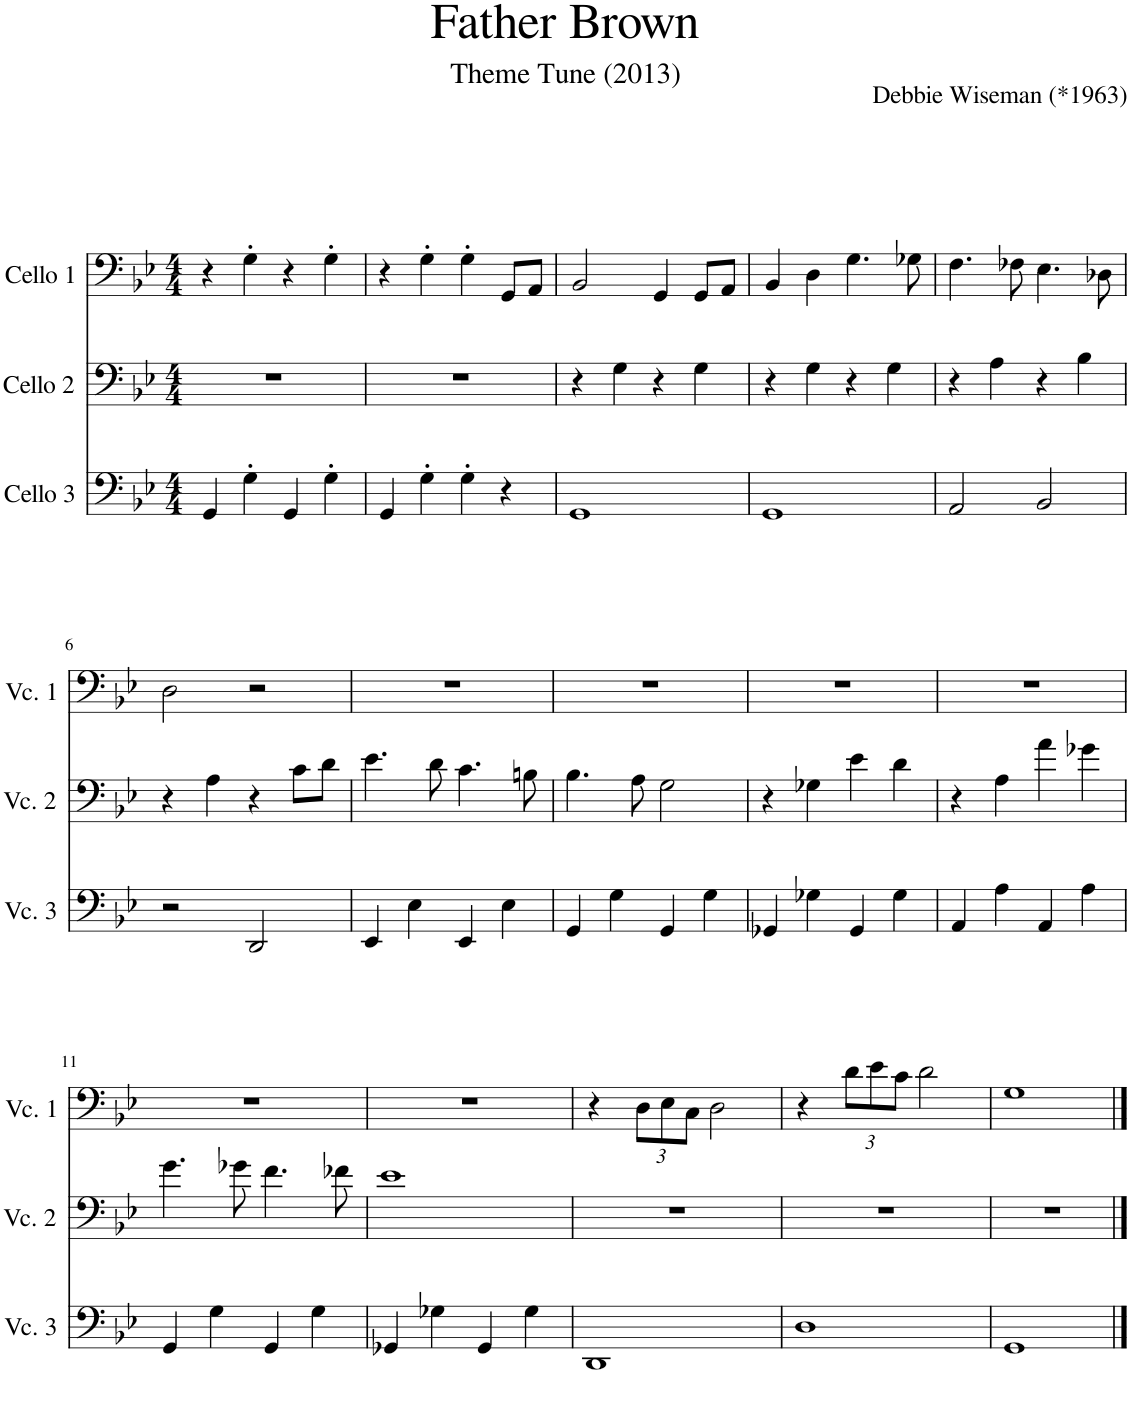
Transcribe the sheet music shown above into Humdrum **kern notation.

**kern	**kern	**kern
*part3	*part2	*part1
*staff3	*staff2	*staff1
*I"Cello 3	*I"Cello 2	*I"Cello 1
*clefF4	*clefF4	*clefF4
*k[b-e-]	*k[b-e-]	*k[b-e-]
*M4/4	*M4/4	*M4/4
=1	=1	=1
4GG/	1r	4r
4G'\	.	4G'\
4GG/	.	4r
4G'\	.	4G'\
=2	=2	=2
4GG/	1r	4r
4G'\	.	4G'\
4G'\	.	4G'\
4r	.	8GG/L
.	.	8AA/J
=3	=3	=3
1GG	4r	2BB-/
.	4G\	.
.	4r	4GG/
.	4G\	8GG/L
.	.	8AA/J
=4	=4	=4
1GG	4r	4BB-/
.	4G\	4D\
.	4r	4.G\
.	4G\	.
.	.	8G-X\
=5	=5	=5
2AA/	4r	4.F\
.	4A\	.
.	.	8F-X\
2BB-/	4r	4.E-\
.	4B-\	.
.	.	8D-X\
!!LO:LB:g=z
=6	=6	=6
2r	4r	2D\
.	4A\	.
2DD/	4r	2r
.	8c\L	.
.	8d\J	.
=7	=7	=7
4EE-/	4.e-\	1r
4E-\	.	.
.	8d\	.
4EE-/	4.c\	.
4E-\	.	.
.	8Bn\	.
=8	=8	=8
4GG/	4.B-\	1r
4G\	.	.
.	8A\	.
4GG/	2G\	.
4G\	.	.
=9	=9	=9
4GG-X/	4r	1r
4G-X\	4G-X\	.
4GG-/	4e-\	.
4G-\	4d\	.
=10	=10	=10
4AA/	4r	1r
4A\	4A\	.
4AA/	4a\	.
4A\	4g-X\	.
!!LO:LB:g=z
=11	=11	=11
4GG/	4.g\	1r
4G\	.	.
.	8g-X\	.
4GG/	4.f\	.
4G\	.	.
.	8f-X\	.
=12	=12	=12
4GG-X/	1e-	1r
4G-X\	.	.
4GG-/	.	.
4G-\	.	.
=13	=13	=13
1DD	1r	4r
*	*	*Xbrackettup
.	.	12D\L
.	.	12E-\
.	.	12C\J
.	.	2D\
=14	=14	=14
1D	1r	4r
.	.	12d\L
.	.	12e-\
.	.	12c\J
.	.	2d\
=15	=15	=15
1GG	1r	1G
==	==	==
*-	*-	*-
